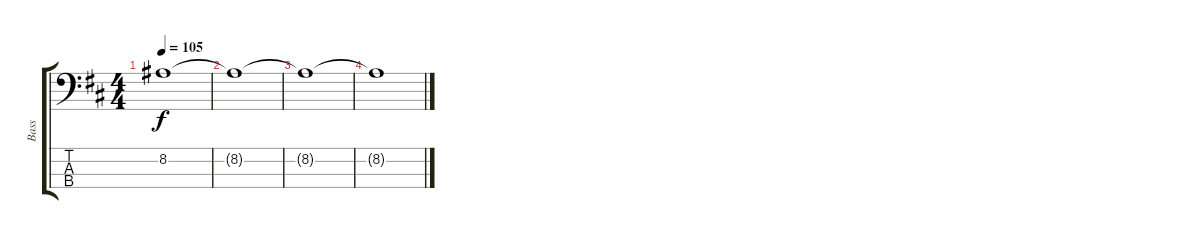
\track ("Bass" "Bass") {instrument electricbassfinger}
\staff {score tabs}
\tuning (G2 D2 A1 E1) {hide}
\ts (4 4)
\tempo 105
\clef f4
\ks d
8.2{t}.1{dy f} |
8.2{t}.1 |
8.2{t}.1 |
8.2{t}.1
